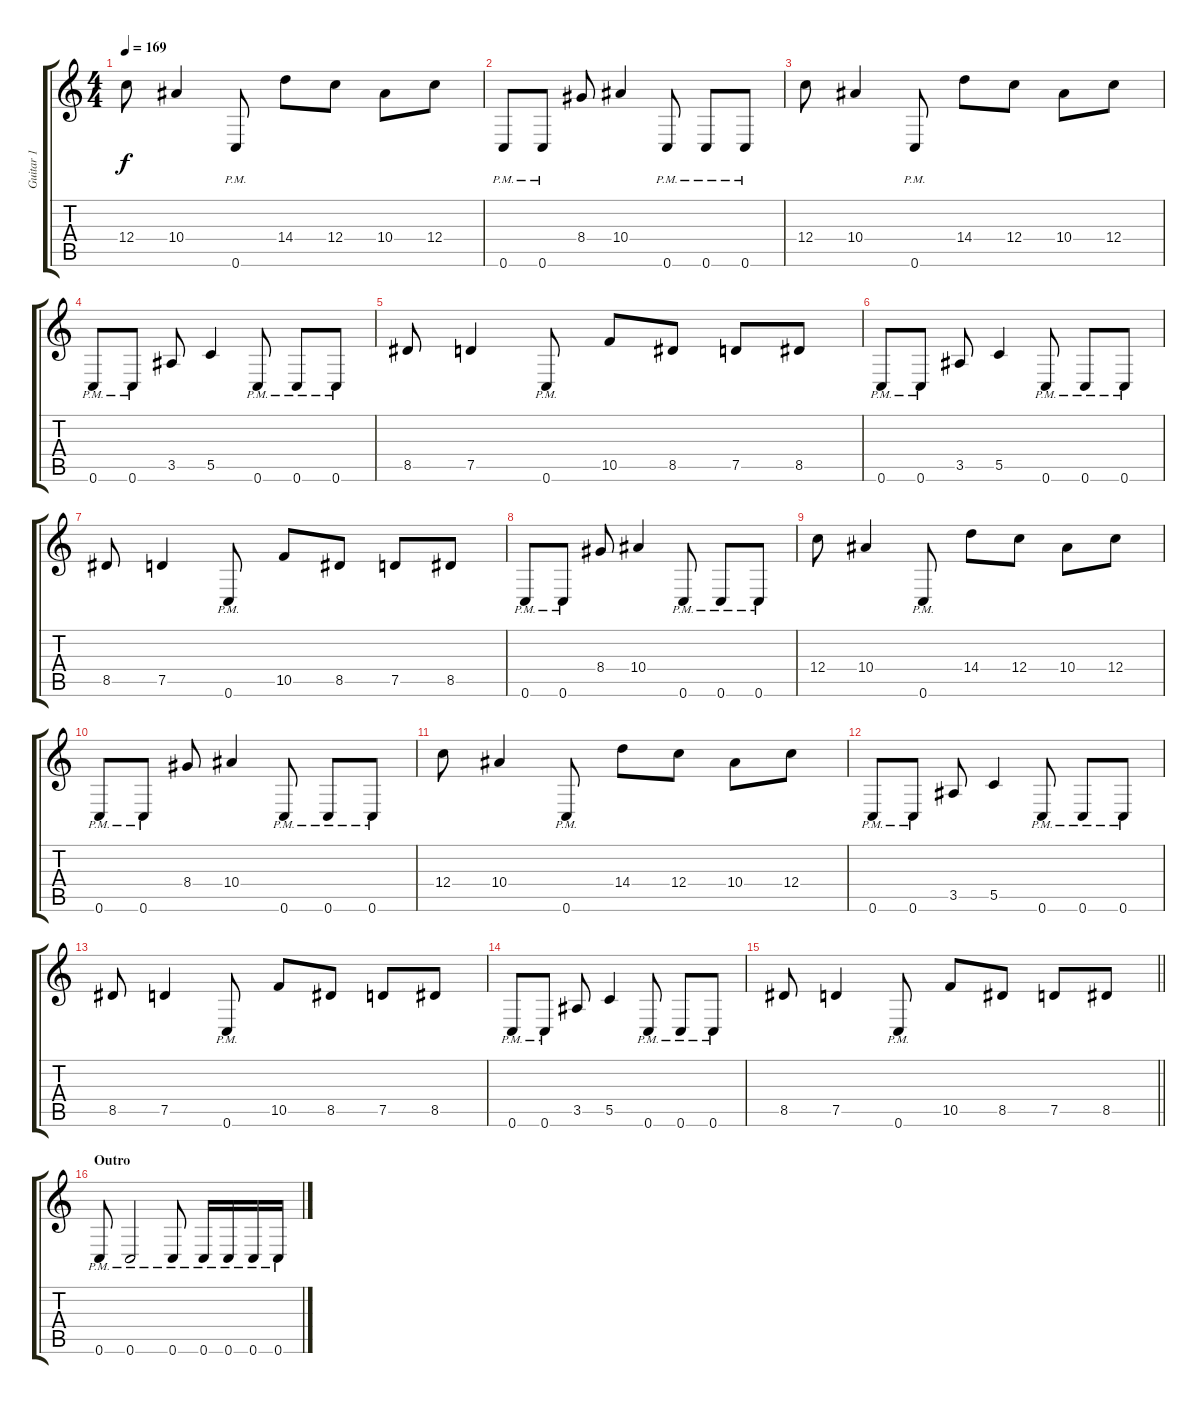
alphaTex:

\track ("Guitar 1" "Guitar 1") {instrument distortionguitar}
\staff {score tabs}
\tuning (D4 A3 F3 C3 G2 C2) {hide}
\ts (4 4)
\tempo 169
\clef g2
\ks c
12.4.8{dy f} 10.4.4 0.6{pm}.8 14.4.8 12.4.8 10.4.8 12.4.8 |
0.6{pm}.8 0.6{pm}.8 8.4.8 10.4.4 0.6{pm}.8 0.6{pm}.8 0.6{pm}.8 |
12.4.8 10.4.4 0.6{pm}.8 14.4.8 12.4.8 10.4.8 12.4.8 |
0.6{pm}.8 0.6{pm}.8 3.5.8 5.5.4 0.6{pm}.8 0.6{pm}.8 0.6{pm}.8 |
8.5.8 7.5.4 0.6{pm}.8 10.5.8 8.5.8 7.5.8 8.5.8 |
0.6{pm}.8 0.6{pm}.8 3.5.8 5.5.4 0.6{pm}.8 0.6{pm}.8 0.6{pm}.8 |
8.5.8 7.5.4 0.6{pm}.8 10.5.8 8.5.8 7.5.8 8.5.8 |
0.6{pm}.8 0.6{pm}.8 8.4.8 10.4.4 0.6{pm}.8 0.6{pm}.8 0.6{pm}.8 |
12.4.8 10.4.4 0.6{pm}.8 14.4.8 12.4.8 10.4.8 12.4.8 |
0.6{pm}.8 0.6{pm}.8 8.4.8 10.4.4 0.6{pm}.8 0.6{pm}.8 0.6{pm}.8 |
12.4.8 10.4.4 0.6{pm}.8 14.4.8 12.4.8 10.4.8 12.4.8 |
0.6{pm}.8 0.6{pm}.8 3.5.8 5.5.4 0.6{pm}.8 0.6{pm}.8 0.6{pm}.8 |
8.5.8 7.5.4 0.6{pm}.8 10.5.8 8.5.8 7.5.8 8.5.8 |
0.6{pm}.8 0.6{pm}.8 3.5.8 5.5.4 0.6{pm}.8 0.6{pm}.8 0.6{pm}.8 |
\barLineRight lightlight
8.5.8 7.5.4 0.6{pm}.8 10.5.8 8.5.8 7.5.8 8.5.8 |
\section ("" "Outro")
0.6{pm}.8 0.6{pm}.2 0.6{pm}.8 0.6{pm}.16 0.6{pm}.16 0.6{pm}.16 0.6{pm}.16
